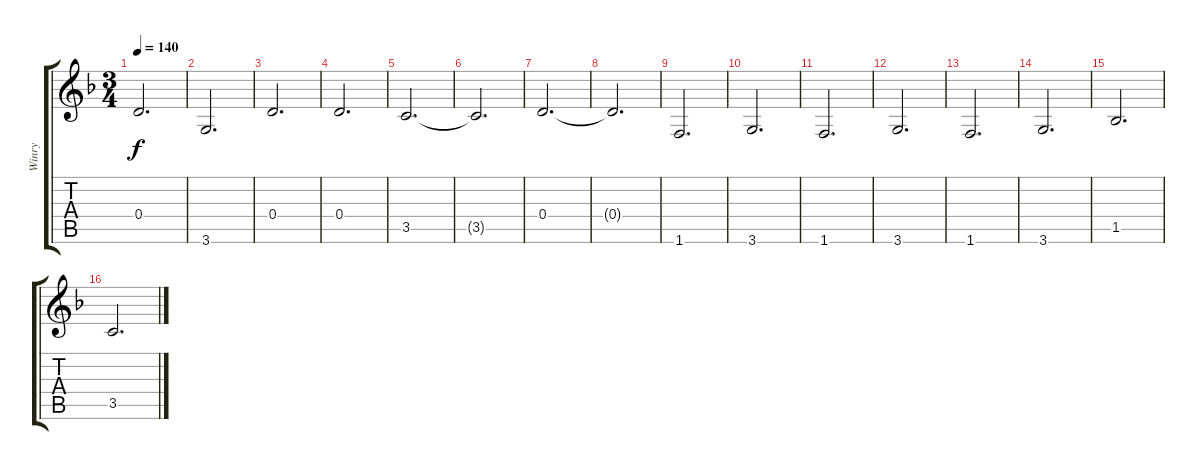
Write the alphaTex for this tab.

\track ("Winry" "Winry") {instrument acousticguitarsteel}
\staff {score tabs}
\tuning (E4 B3 G3 D3 A2 E2) {hide}
\ts (3 4)
\tempo 140
\clef g2
\ks dminor
0.4.2{d dy f} |
3.6.2{d} |
0.4.2{d} |
0.4.2{d} |
3.5.2{d} |
3.5{t}.2{d} |
0.4.2{d} |
0.4{t}.2{d} |
1.6.2{d} |
3.6.2{d} |
1.6.2{d} |
3.6.2{d} |
1.6.2{d} |
3.6.2{d} |
1.5.2{d} |
3.5.2{d}
